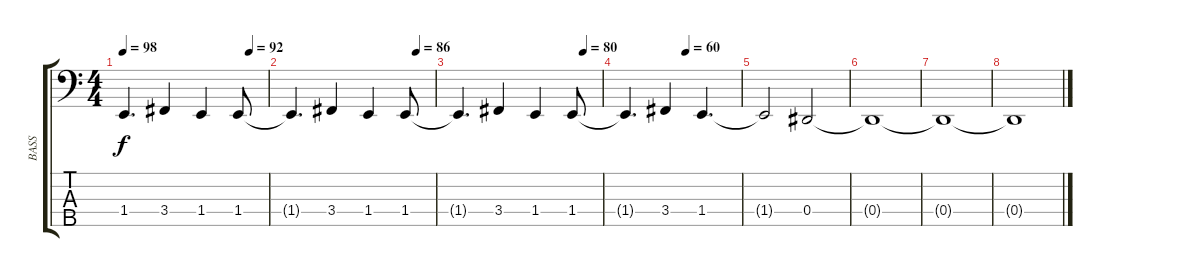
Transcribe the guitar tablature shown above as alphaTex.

\track ("BASS" "BASS") {instrument electricbasspick}
\staff {score tabs}
\tuning (Gb2 Db2 Ab1 Eb1 Bb0) {hide}
\ts (4 4)
\tempo 98
\tempo (92 0.875)
\clef f4
\ks c
1.4{t}.4{d dy f} 3.4.4 1.4.4 1.4.8 |
\tempo (86 0.875)
1.4{t}.4{d} 3.4.4 1.4.4 1.4.8 |
\tempo (80 0.875)
1.4{t}.4{d} 3.4.4 1.4.4 1.4.8 |
\tempo (60 0.53125)
1.4{t}.4{d} 3.4.4 1.4.4{d} |
1.4{t}.2 0.4.2 |
0.4{t}.1 |
0.4{t}.1 |
0.4{t}.1
